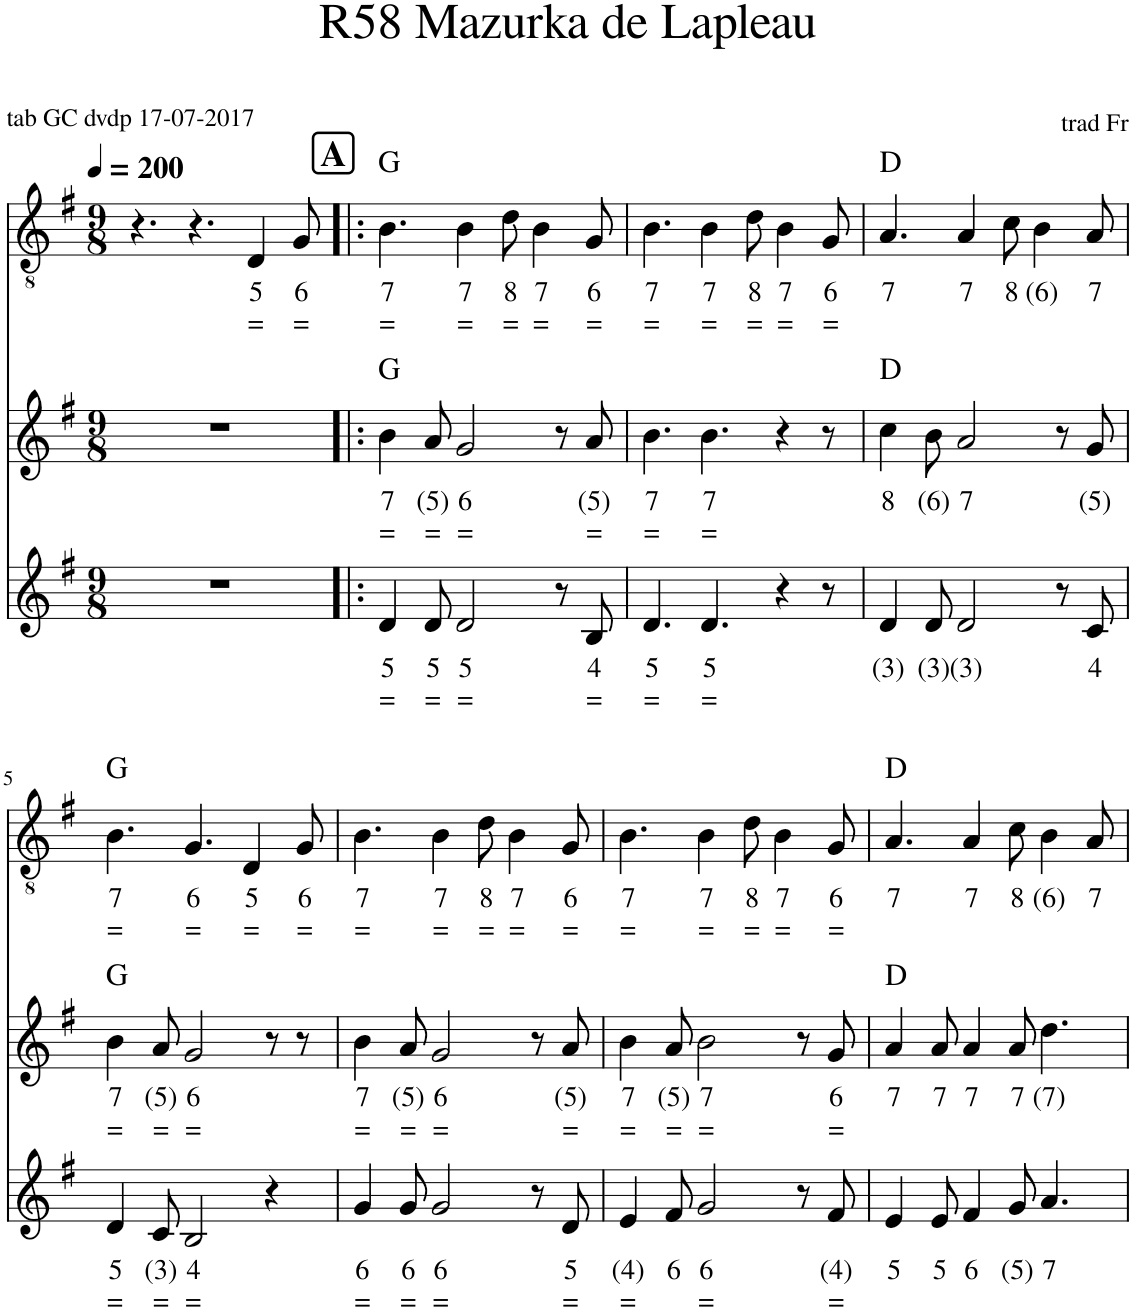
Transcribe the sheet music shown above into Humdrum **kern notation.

**kern	**text	**text	**kern	**text	**text	**harte	**kern	**text	**text	**harte
*part3	*part3	*part3	*part2	*part2	*part2	*part2	*part1	*part1	*part1	*part1
*staff3	*staff3	*staff3	*staff2	*staff2	*staff2	*	*staff1	*staff1	*staff1	*
*I"Stem	*	*	*I"Stem	*	*	*	*I"Klassieke gitaar, Accordion	*	*	*
*	*	*	*	*	*	*	*I'Acc	*	*	*
*clefG2	*	*	*clefG2	*	*	*	*clefGv2	*	*	*
*k[f#]	*	*	*k[f#]	*	*	*	*k[f#]	*	*	*
*M9/8	*	*	*M9/8	*	*	*	*M9/8	*	*	*
*MM200	*	*	*MM200	*	*	*	*MM200	*	*	*
=1	=1	=1	=1	=1	=1	=1	=1	=1	=1	=1
8%9r	.	.	8%9r	.	.	.	4.r	.	.	.
.	.	.	.	.	.	.	4.r	.	.	.
!	!	!	!	!	!	!	!	!LO:LY:b	!LO:LY:b	!
.	.	.	.	.	.	.	4D/	5	=	.
!	!	!	!	!	!	!	!	!LO:LY:b	!LO:LY:b	!
.	.	.	.	.	.	.	8G/	6	=	.
!!LO:REH:place=s1:a:B:cj:fs=14:t=A
=2!|:	=2!|:	=2!|:	=2!|:	=2!|:	=2!|:	=2!|:	=2!|:	=2!|:	=2!|:	=2!|:
!	!LO:LY:b	!LO:LY:b	!	!LO:LY:b	!LO:LY:b	!	!	!LO:LY:b	!LO:LY:b	!
4d/	5	=	4b\	7	=	G:maj	4.B\	7	=	G:maj
!	!LO:LY:b	!LO:LY:b	!	!LO:LY:b	!LO:LY:b	!	!	!	!	!
8d/	5	=	8a/	(5)	=	.	.	.	.	.
!	!LO:LY:b	!LO:LY:b	!	!LO:LY:b	!LO:LY:b	!	!	!LO:LY:b	!LO:LY:b	!
2d/	5	=	2g/	6	=	.	4B\	7	=	.
!	!	!	!	!	!	!	!	!LO:LY:b	!LO:LY:b	!
.	.	.	.	.	.	.	8d\	8	=	.
!	!	!	!	!	!	!	!	!LO:LY:b	!LO:LY:b	!
.	.	.	.	.	.	.	4B\	7	=	.
8r	.	.	8r	.	.	.	.	.	.	.
!	!LO:LY:b	!LO:LY:b	!	!LO:LY:b	!LO:LY:b	!	!	!LO:LY:b	!LO:LY:b	!
8B/	4	=	8a/	(5)	=	.	8G/	6	=	.
=3	=3	=3	=3	=3	=3	=3	=3	=3	=3	=3
!	!LO:LY:b	!LO:LY:b	!	!LO:LY:b	!LO:LY:b	!	!	!LO:LY:b	!LO:LY:b	!
4.d/	5	=	4.b\	7	=	.	4.B\	7	=	.
!	!LO:LY:b	!LO:LY:b	!	!LO:LY:b	!LO:LY:b	!	!	!LO:LY:b	!LO:LY:b	!
4.d/	5	=	4.b\	7	=	.	4B\	7	=	.
!	!	!	!	!	!	!	!	!LO:LY:b	!LO:LY:b	!
.	.	.	.	.	.	.	8d\	8	=	.
!	!	!	!	!	!	!	!	!LO:LY:b	!LO:LY:b	!
4r	.	.	4r	.	.	.	4B\	7	=	.
!	!	!	!	!	!	!	!	!LO:LY:b	!LO:LY:b	!
8r	.	.	8r	.	.	.	8G/	6	=	.
=4	=4	=4	=4	=4	=4	=4	=4	=4	=4	=4
!	!LO:LY:b	!	!	!LO:LY:b	!	!	!	!LO:LY:b	!	!
4d/	(3)	.	4cc\	8	.	D:maj	4.A/	7	.	D:maj
!	!LO:LY:b	!	!	!LO:LY:b	!	!	!	!	!	!
8d/	(3)	.	8b\	(6)	.	.	.	.	.	.
!	!LO:LY:b	!	!	!LO:LY:b	!	!	!	!LO:LY:b	!	!
2d/	(3)	.	2a/	7	.	.	4A/	7	.	.
!	!	!	!	!	!	!	!	!LO:LY:b	!	!
.	.	.	.	.	.	.	8c\	8	.	.
!	!	!	!	!	!	!	!	!LO:LY:b	!	!
.	.	.	.	.	.	.	4B\	(6)	.	.
8r	.	.	8r	.	.	.	.	.	.	.
!	!LO:LY:b	!	!	!LO:LY:b	!	!	!	!LO:LY:b	!	!
8c/	4	.	8g/	(5)	.	.	8A/	7	.	.
!!LO:LB:g=z
=5	=5	=5	=5	=5	=5	=5	=5	=5	=5	=5
!	!LO:LY:b	!LO:LY:b	!	!LO:LY:b	!LO:LY:b	!	!	!LO:LY:b	!LO:LY:b	!
4d/	5	=	4b\	7	=	G:maj	4.B\	7	=	G:maj
!	!LO:LY:b	!LO:LY:b	!	!LO:LY:b	!LO:LY:b	!	!	!	!	!
8c/	(3)	=	8a/	(5)	=	.	.	.	.	.
!	!LO:LY:b	!LO:LY:b	!	!LO:LY:b	!LO:LY:b	!	!	!LO:LY:b	!LO:LY:b	!
2B/	4	=	2g/	6	=	.	4.G/	6	=	.
!	!	!	!	!	!	!	!	!LO:LY:b	!LO:LY:b	!
.	.	.	.	.	.	.	4D/	5	=	.
4r	.	.	8r	.	.	.	.	.	.	.
!	!	!	!	!	!	!	!	!LO:LY:b	!LO:LY:b	!
.	.	.	8r	.	.	.	8G/	6	=	.
=6	=6	=6	=6	=6	=6	=6	=6	=6	=6	=6
!	!LO:LY:b	!LO:LY:b	!	!LO:LY:b	!LO:LY:b	!	!	!LO:LY:b	!LO:LY:b	!
4g/	6	=	4b\	7	=	.	4.B\	7	=	.
!	!LO:LY:b	!LO:LY:b	!	!LO:LY:b	!LO:LY:b	!	!	!	!	!
8g/	6	=	8a/	(5)	=	.	.	.	.	.
!	!LO:LY:b	!LO:LY:b	!	!LO:LY:b	!LO:LY:b	!	!	!LO:LY:b	!LO:LY:b	!
2g/	6	=	2g/	6	=	.	4B\	7	=	.
!	!	!	!	!	!	!	!	!LO:LY:b	!LO:LY:b	!
.	.	.	.	.	.	.	8d\	8	=	.
!	!	!	!	!	!	!	!	!LO:LY:b	!LO:LY:b	!
.	.	.	.	.	.	.	4B\	7	=	.
8r	.	.	8r	.	.	.	.	.	.	.
!	!LO:LY:b	!LO:LY:b	!	!LO:LY:b	!LO:LY:b	!	!	!LO:LY:b	!LO:LY:b	!
8d/	5	=	8a/	(5)	=	.	8G/	6	=	.
=7	=7	=7	=7	=7	=7	=7	=7	=7	=7	=7
!	!LO:LY:b	!LO:LY:b	!	!LO:LY:b	!LO:LY:b	!	!	!LO:LY:b	!LO:LY:b	!
4e/	(4)	=	4b\	7	=	.	4.B\	7	=	.
!	!LO:LY:b	!	!	!LO:LY:b	!LO:LY:b	!	!	!	!	!
8f#/	6	.	8a/	(5)	=	.	.	.	.	.
!	!LO:LY:b	!LO:LY:b	!	!LO:LY:b	!LO:LY:b	!	!	!LO:LY:b	!LO:LY:b	!
2g/	6	=	2b\	7	=	.	4B\	7	=	.
!	!	!	!	!	!	!	!	!LO:LY:b	!LO:LY:b	!
.	.	.	.	.	.	.	8d\	8	=	.
!	!	!	!	!	!	!	!	!LO:LY:b	!LO:LY:b	!
.	.	.	.	.	.	.	4B\	7	=	.
8r	.	.	8r	.	.	.	.	.	.	.
!	!LO:LY:b	!LO:LY:b	!	!LO:LY:b	!LO:LY:b	!	!	!LO:LY:b	!LO:LY:b	!
8f#/	(4)	=	8g/	6	=	.	8G/	6	=	.
=8	=8	=8	=8	=8	=8	=8	=8	=8	=8	=8
!	!LO:LY:b	!	!	!LO:LY:b	!	!	!	!LO:LY:b	!	!
4e/	5	.	4a/	7	.	D:maj	4.A/	7	.	D:maj
!	!LO:LY:b	!	!	!LO:LY:b	!	!	!	!	!	!
8e/	5	.	8a/	7	.	.	.	.	.	.
!	!LO:LY:b	!	!	!LO:LY:b	!	!	!	!LO:LY:b	!	!
4f#/	6	.	4a/	7	.	.	4A/	7	.	.
!	!LO:LY:b	!	!	!LO:LY:b	!	!	!	!LO:LY:b	!	!
8g/	(5)	.	8a/	7	.	.	8c\	8	.	.
!	!LO:LY:b	!	!	!LO:LY:b	!	!	!	!LO:LY:b	!	!
4.a/	7	.	4.dd\	(7)	.	.	4B\	(6)	.	.
!	!	!	!	!	!	!	!	!LO:LY:b	!	!
.	.	.	.	.	.	.	8A/	7	.	.
=	=	=	=	=	=	=	=	=	=	=
*-	*-	*-	*-	*-	*-	*-	*-	*-	*-	*-
